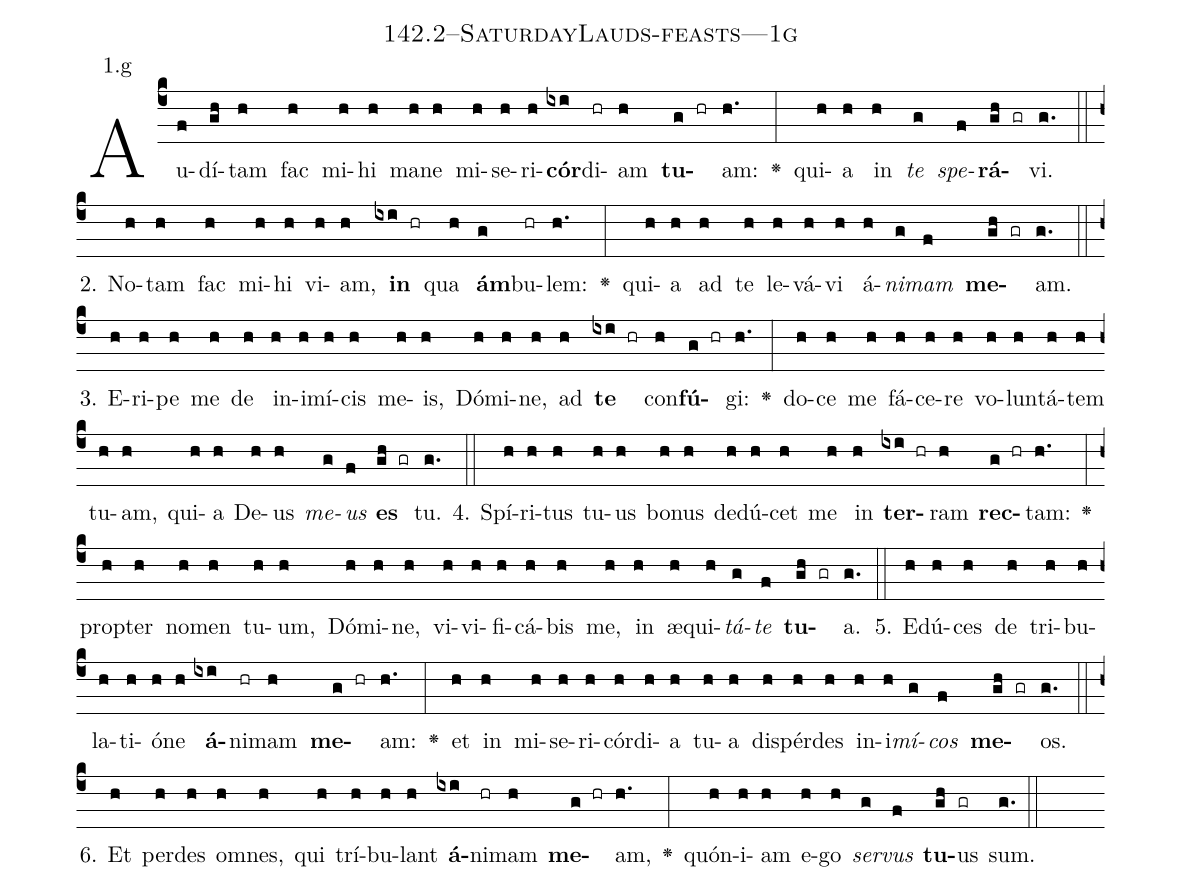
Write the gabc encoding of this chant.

name: 142.2--SaturdayLauds-feasts---1g;
annotation: 1.g;
%%
(c4)Au(f)dí(gh)tam(h) fac(h) mi(h)hi(h) ma(h)ne(h) mi(h)se(h)ri(h)<b>cór</b>(ixi)di(hr)am(h) <b>tu</b>(g hr)am:(h.) <v>\greheightstar</v>(:) qui(h)a(h) in(h) <i>te</i>(g) <i>spe</i>(f)<b>rá</b>(gh gr)vi.(g.) (::)
2. No(h)tam(h) fac(h) mi(h)hi(h) vi(h)am,(h) <b>in</b>(ixi hr) qua(h) <b>ám</b>(g)bu(hr)lem:(h.) <v>\greheightstar</v>(:) qui(h)a(h) ad(h) te(h) le(h)vá(h)vi(h) á(h)<i>ni</i>(g)<i>mam</i>(f) <b>me</b>(gh gr)am.(g.) (::)
3. E(h)ri(h)pe(h) me(h) de(h) in(h)i(h)mí(h)cis(h) me(h)is,(h) Dó(h)mi(h)ne,(h) ad(h) <b>te</b>(ixi hr) con(h)<b>fú</b>(g hr)gi:(h.) <v>\greheightstar</v>(:) do(h)ce(h) me(h) fá(h)ce(h)re(h) vo(h)lun(h)tá(h)tem(h) tu(h)am,(h) qui(h)a(h) De(h)us(h) <i>me</i>(g)<i>us</i>(f) <b>es</b>(gh gr) tu.(g.) (::)
4. Spí(h)ri(h)tus(h) tu(h)us(h) bo(h)nus(h) de(h)dú(h)cet(h) me(h) in(h) <b>ter</b>(ixi hr)ram(h) <b>rec</b>(g hr)tam:(h.) <v>\greheightstar</v>(:) prop(h)ter(h) no(h)men(h) tu(h)um,(h) Dó(h)mi(h)ne,(h) vi(h)vi(h)fi(h)cá(h)bis(h) me,(h) in(h) æ(h)qui(h)<i>tá</i>(g)<i>te</i>(f) <b>tu</b>(gh gr)a.(g.) (::)
5. E(h)dú(h)ces(h) de(h) tri(h)bu(h)la(h)ti(h)ó(h)ne(h) <b>á</b>(ixi)ni(hr)mam(h) <b>me</b>(g hr)am:(h.) <v>\greheightstar</v>(:) et(h) in(h) mi(h)se(h)ri(h)cór(h)di(h)a(h) tu(h)a(h) dis(h)pér(h)des(h) in(h)i(h)<i>mí</i>(g)<i>cos</i>(f) <b>me</b>(gh gr)os.(g.) (::)
6. Et(h) per(h)des(h) om(h)nes,(h) qui(h) trí(h)bu(h)lant(h) <b>á</b>(ixi)ni(hr)mam(h) <b>me</b>(g hr)am,(h.) <v>\greheightstar</v>(:) quón(h)i(h)am(h) e(h)go(h) <i>ser</i>(g)<i>vus</i>(f) <b>tu</b>(gh)us(gr) sum.(g.) (::)
